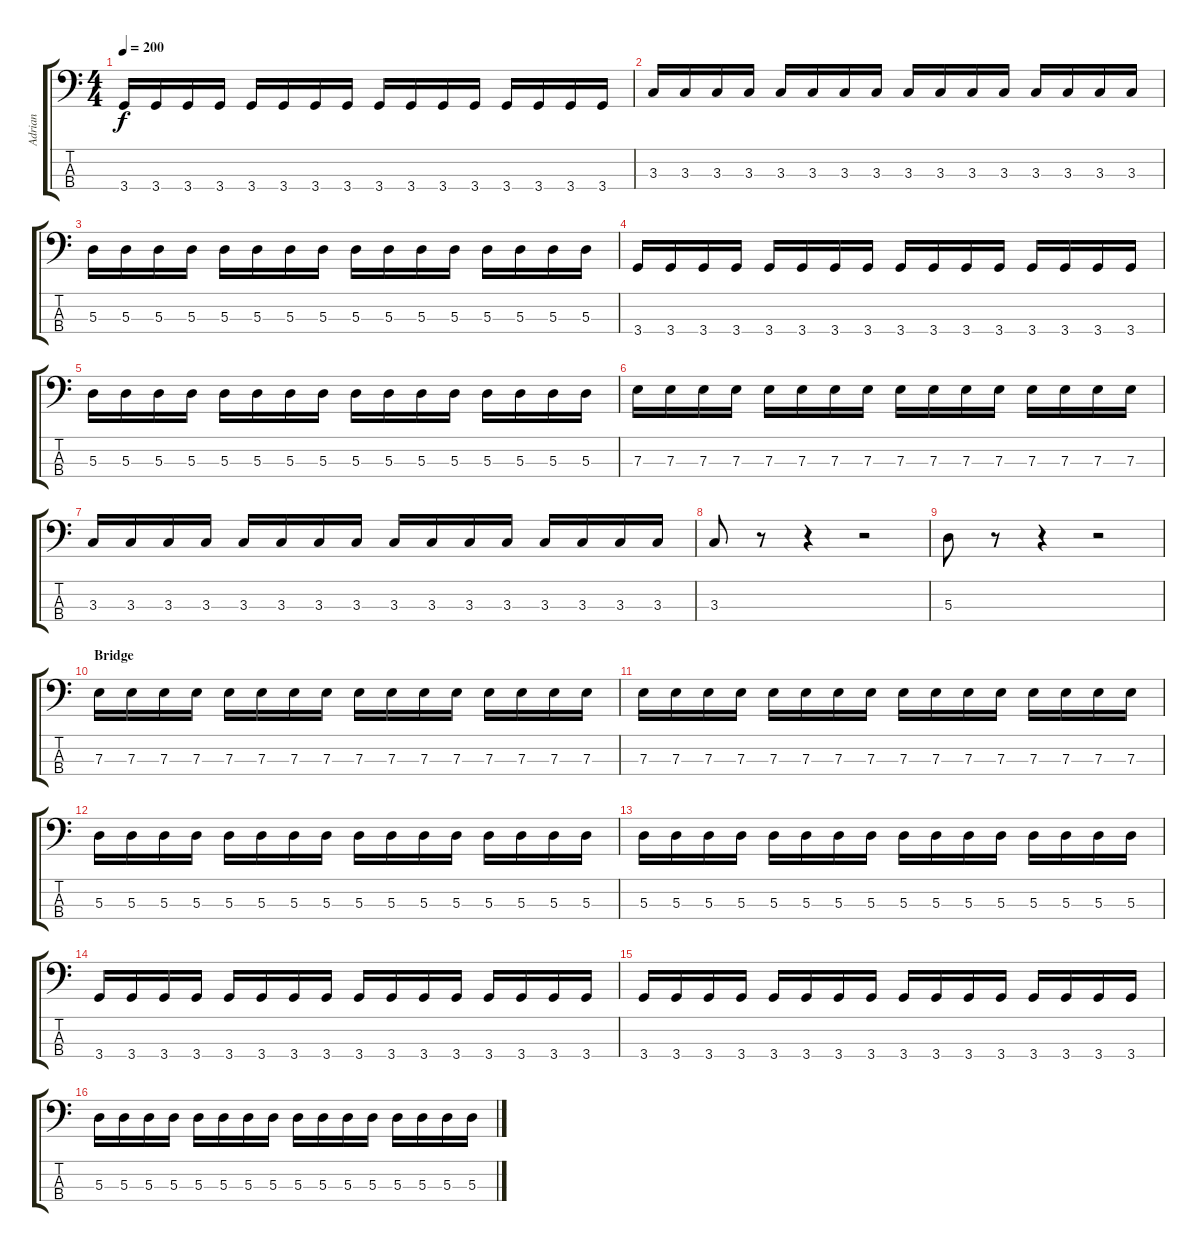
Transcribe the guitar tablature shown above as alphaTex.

\track ("Adrian" "Adrian") {instrument electricbasspick}
\staff {score tabs}
\tuning (G2 D2 A1 E1) {hide}
\ts (4 4)
\tempo 200
\clef f4
\ks c
3.4.16{dy f} 3.4.16 3.4.16 3.4.16 3.4.16 3.4.16 3.4.16 3.4.16 3.4.16 3.4.16 3.4.16 3.4.16 3.4.16 3.4.16 3.4.16 3.4.16 |
3.3.16 3.3.16 3.3.16 3.3.16 3.3.16 3.3.16 3.3.16 3.3.16 3.3.16 3.3.16 3.3.16 3.3.16 3.3.16 3.3.16 3.3.16 3.3.16 |
5.3.16 5.3.16 5.3.16 5.3.16 5.3.16 5.3.16 5.3.16 5.3.16 5.3.16 5.3.16 5.3.16 5.3.16 5.3.16 5.3.16 5.3.16 5.3.16 |
3.4.16 3.4.16 3.4.16 3.4.16 3.4.16 3.4.16 3.4.16 3.4.16 3.4.16 3.4.16 3.4.16 3.4.16 3.4.16 3.4.16 3.4.16 3.4.16 |
5.3.16 5.3.16 5.3.16 5.3.16 5.3.16 5.3.16 5.3.16 5.3.16 5.3.16 5.3.16 5.3.16 5.3.16 5.3.16 5.3.16 5.3.16 5.3.16 |
7.3.16 7.3.16 7.3.16 7.3.16 7.3.16 7.3.16 7.3.16 7.3.16 7.3.16 7.3.16 7.3.16 7.3.16 7.3.16 7.3.16 7.3.16 7.3.16 |
3.3.16 3.3.16 3.3.16 3.3.16 3.3.16 3.3.16 3.3.16 3.3.16 3.3.16 3.3.16 3.3.16 3.3.16 3.3.16 3.3.16 3.3.16 3.3.16 |
3.3.8 r.8 r.4 r.2 |
5.3.8 r.8 r.4 r.2 |
\section ("" "Bridge")
7.3.16 7.3.16 7.3.16 7.3.16 7.3.16 7.3.16 7.3.16 7.3.16 7.3.16 7.3.16 7.3.16 7.3.16 7.3.16 7.3.16 7.3.16 7.3.16 |
7.3.16 7.3.16 7.3.16 7.3.16 7.3.16 7.3.16 7.3.16 7.3.16 7.3.16 7.3.16 7.3.16 7.3.16 7.3.16 7.3.16 7.3.16 7.3.16 |
5.3.16 5.3.16 5.3.16 5.3.16 5.3.16 5.3.16 5.3.16 5.3.16 5.3.16 5.3.16 5.3.16 5.3.16 5.3.16 5.3.16 5.3.16 5.3.16 |
5.3.16 5.3.16 5.3.16 5.3.16 5.3.16 5.3.16 5.3.16 5.3.16 5.3.16 5.3.16 5.3.16 5.3.16 5.3.16 5.3.16 5.3.16 5.3.16 |
3.4.16 3.4.16 3.4.16 3.4.16 3.4.16 3.4.16 3.4.16 3.4.16 3.4.16 3.4.16 3.4.16 3.4.16 3.4.16 3.4.16 3.4.16 3.4.16 |
3.4.16 3.4.16 3.4.16 3.4.16 3.4.16 3.4.16 3.4.16 3.4.16 3.4.16 3.4.16 3.4.16 3.4.16 3.4.16 3.4.16 3.4.16 3.4.16 |
5.3.16 5.3.16 5.3.16 5.3.16 5.3.16 5.3.16 5.3.16 5.3.16 5.3.16 5.3.16 5.3.16 5.3.16 5.3.16 5.3.16 5.3.16 5.3.16
